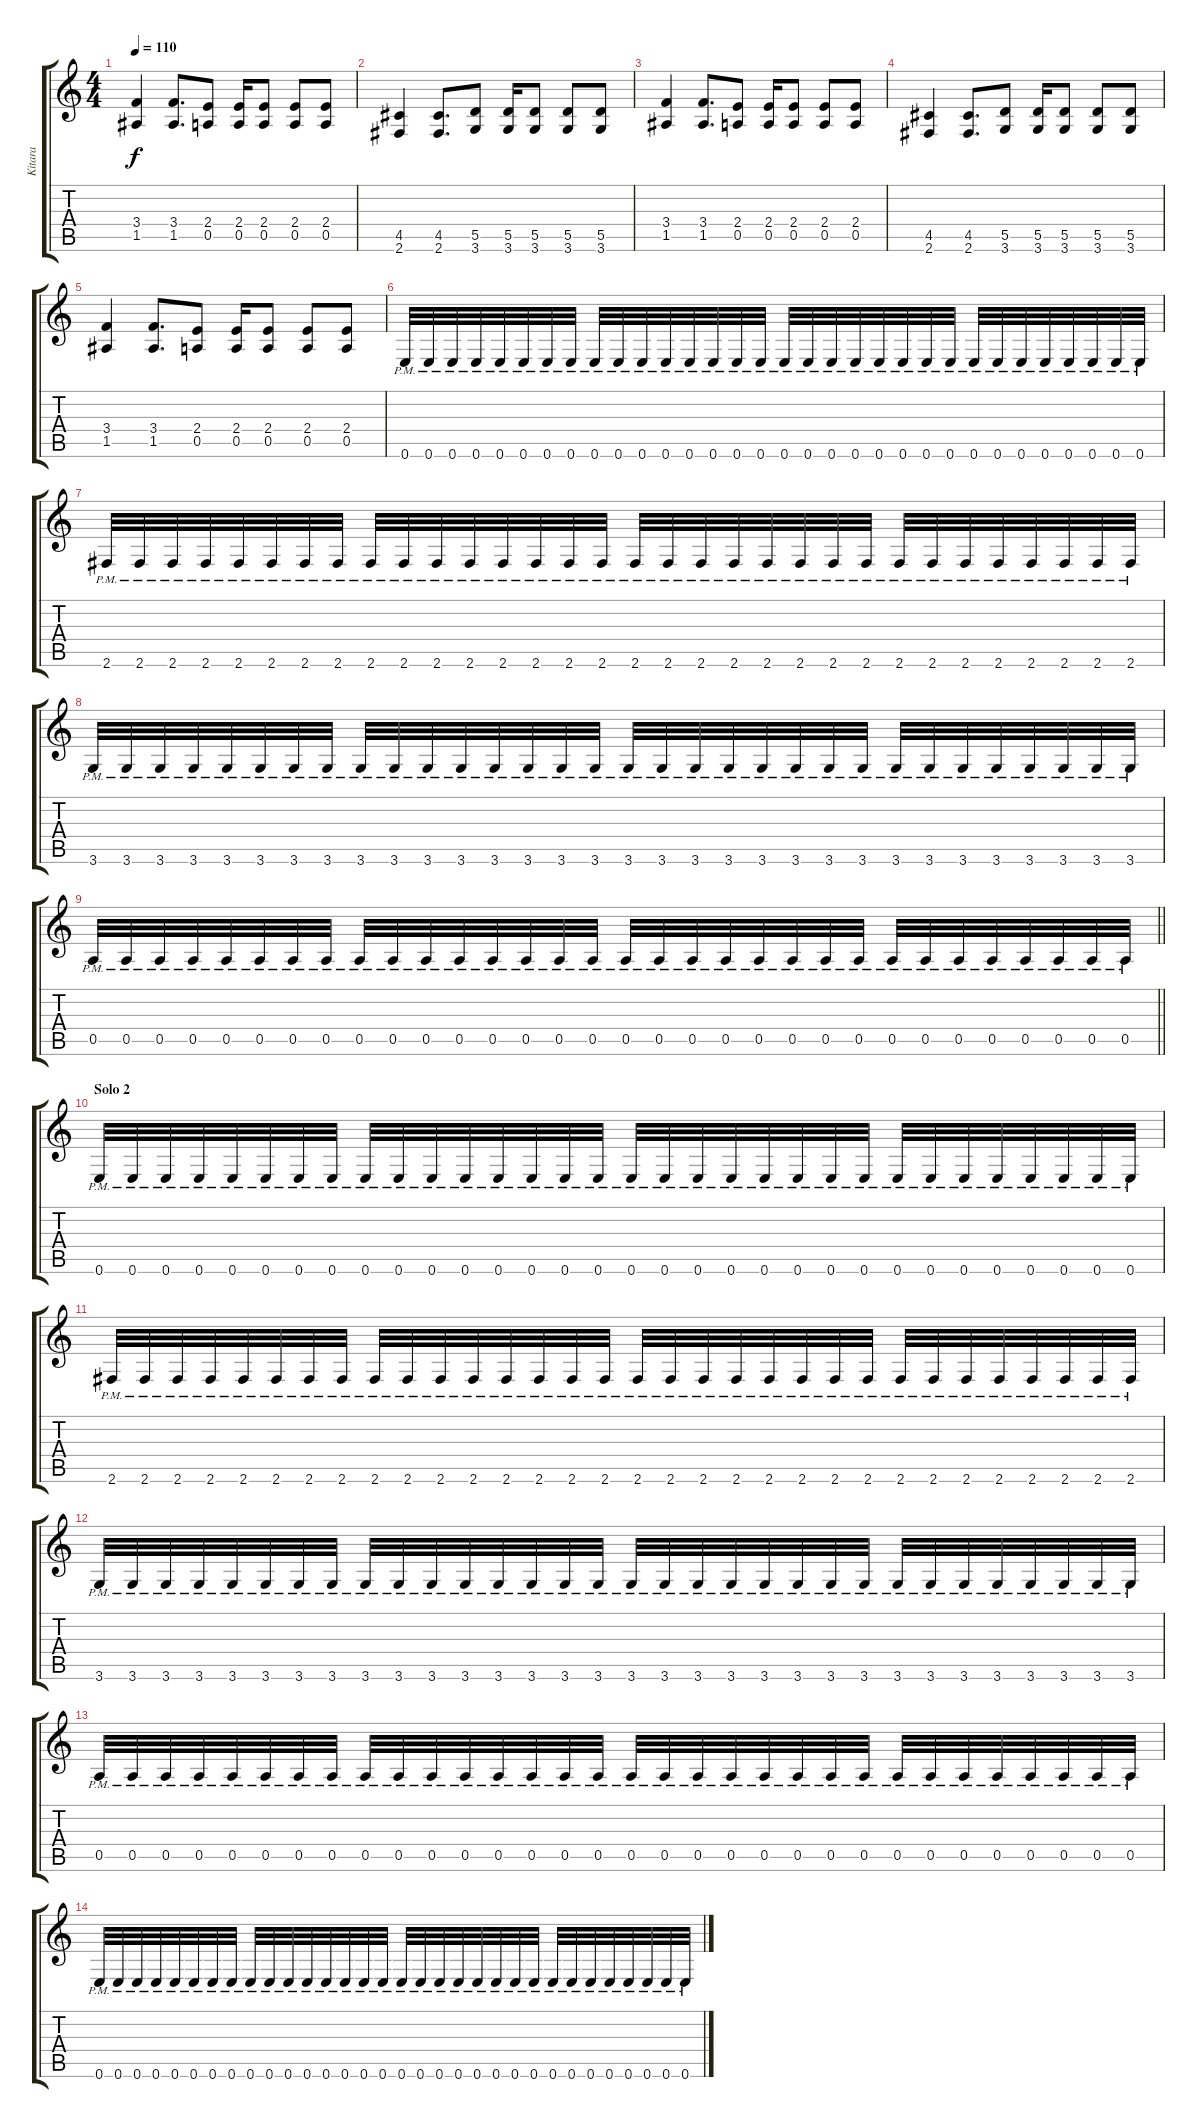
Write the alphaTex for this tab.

\track ("Kitara" "Kitara") {instrument distortionguitar}
\staff {score tabs}
\tuning (E4 B3 G3 D3 A2 E2) {hide}
\ts (4 4)
\tempo 110
\clef g2
\ks c
(3.4 1.5).4{dy f} (3.4 1.5).8{d} (2.4 0.5).8 (2.4 0.5).16 (2.4 0.5).8 (2.4 0.5).8 (2.4 0.5).8 |
(4.5 2.6).4 (4.5 2.6).8{d} (5.5 3.6).8 (5.5 3.6).16 (5.5 3.6).8 (5.5 3.6).8 (5.5 3.6).8 |
(3.4 1.5).4 (3.4 1.5).8{d} (2.4 0.5).8 (2.4 0.5).16 (2.4 0.5).8 (2.4 0.5).8 (2.4 0.5).8 |
(4.5 2.6).4 (4.5 2.6).8{d} (5.5 3.6).8 (5.5 3.6).16 (5.5 3.6).8 (5.5 3.6).8 (5.5 3.6).8 |
(3.4 1.5).4 (3.4 1.5).8{d} (2.4 0.5).8 (2.4 0.5).16 (2.4 0.5).8 (2.4 0.5).8 (2.4 0.5).8 |
0.6{pm}.32 0.6{pm}.32 0.6{pm}.32 0.6{pm}.32 0.6{pm}.32 0.6{pm}.32 0.6{pm}.32 0.6{pm}.32 0.6{pm}.32 0.6{pm}.32 0.6{pm}.32 0.6{pm}.32 0.6{pm}.32 0.6{pm}.32 0.6{pm}.32 0.6{pm}.32 0.6{pm}.32 0.6{pm}.32 0.6{pm}.32 0.6{pm}.32 0.6{pm}.32 0.6{pm}.32 0.6{pm}.32 0.6{pm}.32 0.6{pm}.32 0.6{pm}.32 0.6{pm}.32 0.6{pm}.32 0.6{pm}.32 0.6{pm}.32 0.6{pm}.32 0.6{pm}.32 |
2.6{pm}.32 2.6{pm}.32 2.6{pm}.32 2.6{pm}.32 2.6{pm}.32 2.6{pm}.32 2.6{pm}.32 2.6{pm}.32 2.6{pm}.32 2.6{pm}.32 2.6{pm}.32 2.6{pm}.32 2.6{pm}.32 2.6{pm}.32 2.6{pm}.32 2.6{pm}.32 2.6{pm}.32 2.6{pm}.32 2.6{pm}.32 2.6{pm}.32 2.6{pm}.32 2.6{pm}.32 2.6{pm}.32 2.6{pm}.32 2.6{pm}.32 2.6{pm}.32 2.6{pm}.32 2.6{pm}.32 2.6{pm}.32 2.6{pm}.32 2.6{pm}.32 2.6{pm}.32 |
3.6{pm}.32 3.6{pm}.32 3.6{pm}.32 3.6{pm}.32 3.6{pm}.32 3.6{pm}.32 3.6{pm}.32 3.6{pm}.32 3.6{pm}.32 3.6{pm}.32 3.6{pm}.32 3.6{pm}.32 3.6{pm}.32 3.6{pm}.32 3.6{pm}.32 3.6{pm}.32 3.6{pm}.32 3.6{pm}.32 3.6{pm}.32 3.6{pm}.32 3.6{pm}.32 3.6{pm}.32 3.6{pm}.32 3.6{pm}.32 3.6{pm}.32 3.6{pm}.32 3.6{pm}.32 3.6{pm}.32 3.6{pm}.32 3.6{pm}.32 3.6{pm}.32 3.6{pm}.32 |
\barLineRight lightlight
0.5{pm}.32 0.5{pm}.32 0.5{pm}.32 0.5{pm}.32 0.5{pm}.32 0.5{pm}.32 0.5{pm}.32 0.5{pm}.32 0.5{pm}.32 0.5{pm}.32 0.5{pm}.32 0.5{pm}.32 0.5{pm}.32 0.5{pm}.32 0.5{pm}.32 0.5{pm}.32 0.5{pm}.32 0.5{pm}.32 0.5{pm}.32 0.5{pm}.32 0.5{pm}.32 0.5{pm}.32 0.5{pm}.32 0.5{pm}.32 0.5{pm}.32 0.5{pm}.32 0.5{pm}.32 0.5{pm}.32 0.5{pm}.32 0.5{pm}.32 0.5{pm}.32 0.5{pm}.32 |
\section ("" "Solo 2")
0.6{pm}.32 0.6{pm}.32 0.6{pm}.32 0.6{pm}.32 0.6{pm}.32 0.6{pm}.32 0.6{pm}.32 0.6{pm}.32 0.6{pm}.32 0.6{pm}.32 0.6{pm}.32 0.6{pm}.32 0.6{pm}.32 0.6{pm}.32 0.6{pm}.32 0.6{pm}.32 0.6{pm}.32 0.6{pm}.32 0.6{pm}.32 0.6{pm}.32 0.6{pm}.32 0.6{pm}.32 0.6{pm}.32 0.6{pm}.32 0.6{pm}.32 0.6{pm}.32 0.6{pm}.32 0.6{pm}.32 0.6{pm}.32 0.6{pm}.32 0.6{pm}.32 0.6{pm}.32 |
2.6{pm}.32 2.6{pm}.32 2.6{pm}.32 2.6{pm}.32 2.6{pm}.32 2.6{pm}.32 2.6{pm}.32 2.6{pm}.32 2.6{pm}.32 2.6{pm}.32 2.6{pm}.32 2.6{pm}.32 2.6{pm}.32 2.6{pm}.32 2.6{pm}.32 2.6{pm}.32 2.6{pm}.32 2.6{pm}.32 2.6{pm}.32 2.6{pm}.32 2.6{pm}.32 2.6{pm}.32 2.6{pm}.32 2.6{pm}.32 2.6{pm}.32 2.6{pm}.32 2.6{pm}.32 2.6{pm}.32 2.6{pm}.32 2.6{pm}.32 2.6{pm}.32 2.6{pm}.32 |
3.6{pm}.32 3.6{pm}.32 3.6{pm}.32 3.6{pm}.32 3.6{pm}.32 3.6{pm}.32 3.6{pm}.32 3.6{pm}.32 3.6{pm}.32 3.6{pm}.32 3.6{pm}.32 3.6{pm}.32 3.6{pm}.32 3.6{pm}.32 3.6{pm}.32 3.6{pm}.32 3.6{pm}.32 3.6{pm}.32 3.6{pm}.32 3.6{pm}.32 3.6{pm}.32 3.6{pm}.32 3.6{pm}.32 3.6{pm}.32 3.6{pm}.32 3.6{pm}.32 3.6{pm}.32 3.6{pm}.32 3.6{pm}.32 3.6{pm}.32 3.6{pm}.32 3.6{pm}.32 |
0.5{pm}.32 0.5{pm}.32 0.5{pm}.32 0.5{pm}.32 0.5{pm}.32 0.5{pm}.32 0.5{pm}.32 0.5{pm}.32 0.5{pm}.32 0.5{pm}.32 0.5{pm}.32 0.5{pm}.32 0.5{pm}.32 0.5{pm}.32 0.5{pm}.32 0.5{pm}.32 0.5{pm}.32 0.5{pm}.32 0.5{pm}.32 0.5{pm}.32 0.5{pm}.32 0.5{pm}.32 0.5{pm}.32 0.5{pm}.32 0.5{pm}.32 0.5{pm}.32 0.5{pm}.32 0.5{pm}.32 0.5{pm}.32 0.5{pm}.32 0.5{pm}.32 0.5{pm}.32 |
0.6{pm}.32 0.6{pm}.32 0.6{pm}.32 0.6{pm}.32 0.6{pm}.32 0.6{pm}.32 0.6{pm}.32 0.6{pm}.32 0.6{pm}.32 0.6{pm}.32 0.6{pm}.32 0.6{pm}.32 0.6{pm}.32 0.6{pm}.32 0.6{pm}.32 0.6{pm}.32 0.6{pm}.32 0.6{pm}.32 0.6{pm}.32 0.6{pm}.32 0.6{pm}.32 0.6{pm}.32 0.6{pm}.32 0.6{pm}.32 0.6{pm}.32 0.6{pm}.32 0.6{pm}.32 0.6{pm}.32 0.6{pm}.32 0.6{pm}.32 0.6{pm}.32 0.6{pm}.32
